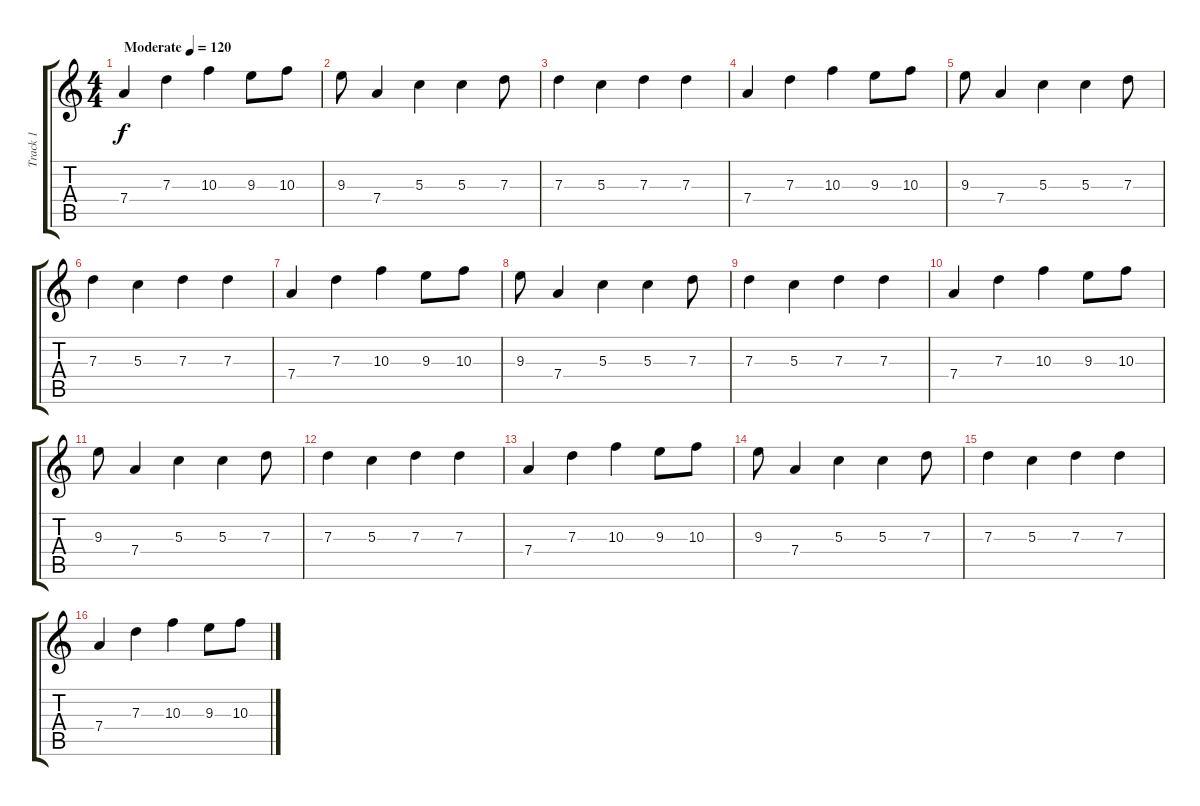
\track ("Track 1" "Track 1") {instrument acousticguitarsteel}
\staff {score tabs}
\tuning (E4 B3 G3 D3 A2 E2) {hide}
\ts (4 4)
\tempo (120 "Moderate")
\clef g2
\ks c
7.4.4{dy f instrument acousticguitarsteel} 7.3.4 10.3.4 9.3.8 10.3.8 |
9.3.8 7.4.4 5.3.4 5.3.4 7.3.8 |
7.3.4 5.3.4 7.3.4 7.3.4 |
7.4.4 7.3.4 10.3.4 9.3.8 10.3.8 |
9.3.8 7.4.4 5.3.4 5.3.4 7.3.8 |
7.3.4 5.3.4 7.3.4 7.3.4 |
7.4.4 7.3.4 10.3.4 9.3.8 10.3.8 |
9.3.8 7.4.4 5.3.4 5.3.4 7.3.8 |
7.3.4 5.3.4 7.3.4 7.3.4 |
7.4.4 7.3.4 10.3.4 9.3.8 10.3.8 |
9.3.8 7.4.4 5.3.4 5.3.4 7.3.8 |
7.3.4 5.3.4 7.3.4 7.3.4 |
7.4.4 7.3.4 10.3.4 9.3.8 10.3.8 |
9.3.8 7.4.4 5.3.4 5.3.4 7.3.8 |
7.3.4 5.3.4 7.3.4 7.3.4 |
7.4.4 7.3.4 10.3.4 9.3.8 10.3.8
